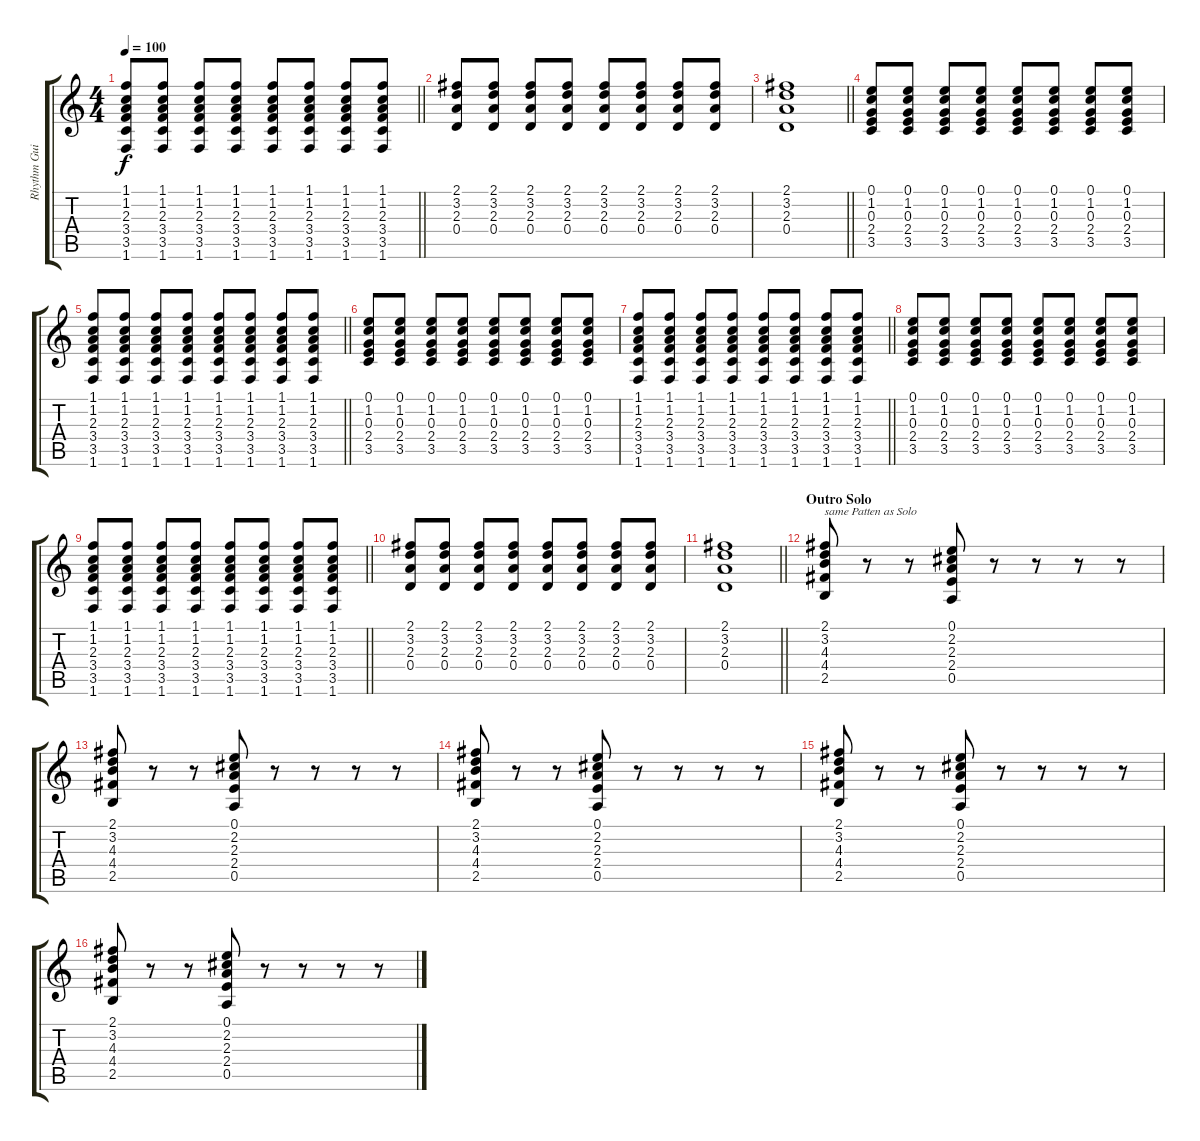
\track ("Rhythm Guitar" "Rhythm Gui") {instrument electricguitarclean}
\staff {score tabs}
\tuning (E4 B3 G3 D3 A2 E2) {hide}
\ts (4 4)
\tempo 100
\clef g2
\barLineRight lightlight
\ks c
(1.1 1.2 2.3 3.4 3.5 1.6).8{dy f} (1.1 1.2 2.3 3.4 3.5 1.6).8 (1.1 1.2 2.3 3.4 3.5 1.6).8 (1.1 1.2 2.3 3.4 3.5 1.6).8 (1.1 1.2 2.3 3.4 3.5 1.6).8 (1.1 1.2 2.3 3.4 3.5 1.6).8 (1.1 1.2 2.3 3.4 3.5 1.6).8 (1.1 1.2 2.3 3.4 3.5 1.6).8 |
(2.1 3.2 2.3 0.4).8 (2.1 3.2 2.3 0.4).8 (2.1 3.2 2.3 0.4).8 (2.1 3.2 2.3 0.4).8 (2.1 3.2 2.3 0.4).8 (2.1 3.2 2.3 0.4).8 (2.1 3.2 2.3 0.4).8 (2.1 3.2 2.3 0.4).8 |
\barLineRight lightlight
(2.1 3.2 2.3 0.4).1 |
(0.1 1.2 0.3 2.4 3.5).8 (0.1 1.2 0.3 2.4 3.5).8 (0.1 1.2 0.3 2.4 3.5).8 (0.1 1.2 0.3 2.4 3.5).8 (0.1 1.2 0.3 2.4 3.5).8 (0.1 1.2 0.3 2.4 3.5).8 (0.1 1.2 0.3 2.4 3.5).8 (0.1 1.2 0.3 2.4 3.5).8 |
\barLineRight lightlight
(1.1 1.2 2.3 3.4 3.5 1.6).8 (1.1 1.2 2.3 3.4 3.5 1.6).8 (1.1 1.2 2.3 3.4 3.5 1.6).8 (1.1 1.2 2.3 3.4 3.5 1.6).8 (1.1 1.2 2.3 3.4 3.5 1.6).8 (1.1 1.2 2.3 3.4 3.5 1.6).8 (1.1 1.2 2.3 3.4 3.5 1.6).8 (1.1 1.2 2.3 3.4 3.5 1.6).8 |
(0.1 1.2 0.3 2.4 3.5).8 (0.1 1.2 0.3 2.4 3.5).8 (0.1 1.2 0.3 2.4 3.5).8 (0.1 1.2 0.3 2.4 3.5).8 (0.1 1.2 0.3 2.4 3.5).8 (0.1 1.2 0.3 2.4 3.5).8 (0.1 1.2 0.3 2.4 3.5).8 (0.1 1.2 0.3 2.4 3.5).8 |
\barLineRight lightlight
(1.1 1.2 2.3 3.4 3.5 1.6).8 (1.1 1.2 2.3 3.4 3.5 1.6).8 (1.1 1.2 2.3 3.4 3.5 1.6).8 (1.1 1.2 2.3 3.4 3.5 1.6).8 (1.1 1.2 2.3 3.4 3.5 1.6).8 (1.1 1.2 2.3 3.4 3.5 1.6).8 (1.1 1.2 2.3 3.4 3.5 1.6).8 (1.1 1.2 2.3 3.4 3.5 1.6).8 |
(0.1 1.2 0.3 2.4 3.5).8 (0.1 1.2 0.3 2.4 3.5).8 (0.1 1.2 0.3 2.4 3.5).8 (0.1 1.2 0.3 2.4 3.5).8 (0.1 1.2 0.3 2.4 3.5).8 (0.1 1.2 0.3 2.4 3.5).8 (0.1 1.2 0.3 2.4 3.5).8 (0.1 1.2 0.3 2.4 3.5).8 |
\barLineRight lightlight
(1.1 1.2 2.3 3.4 3.5 1.6).8 (1.1 1.2 2.3 3.4 3.5 1.6).8 (1.1 1.2 2.3 3.4 3.5 1.6).8 (1.1 1.2 2.3 3.4 3.5 1.6).8 (1.1 1.2 2.3 3.4 3.5 1.6).8 (1.1 1.2 2.3 3.4 3.5 1.6).8 (1.1 1.2 2.3 3.4 3.5 1.6).8 (1.1 1.2 2.3 3.4 3.5 1.6).8 |
(2.1 3.2 2.3 0.4).8 (2.1 3.2 2.3 0.4).8 (2.1 3.2 2.3 0.4).8 (2.1 3.2 2.3 0.4).8 (2.1 3.2 2.3 0.4).8 (2.1 3.2 2.3 0.4).8 (2.1 3.2 2.3 0.4).8 (2.1 3.2 2.3 0.4).8 |
\barLineRight lightlight
(2.1 3.2 2.3 0.4).1 |
\section ("" "Outro Solo")
(2.1 3.2 4.3 4.4 2.5).8{txt "same Patten as Solo"} r.8 r.8 (0.1 2.2 2.3 2.4 0.5).8 r.8 r.8 r.8 r.8 |
(2.1 3.2 4.3 4.4 2.5).8 r.8 r.8 (0.1 2.2 2.3 2.4 0.5).8 r.8 r.8 r.8 r.8 |
(2.1 3.2 4.3 4.4 2.5).8 r.8 r.8 (0.1 2.2 2.3 2.4 0.5).8 r.8 r.8 r.8 r.8 |
(2.1 3.2 4.3 4.4 2.5).8 r.8 r.8 (0.1 2.2 2.3 2.4 0.5).8 r.8 r.8 r.8 r.8 |
(2.1 3.2 4.3 4.4 2.5).8 r.8 r.8 (0.1 2.2 2.3 2.4 0.5).8 r.8 r.8 r.8 r.8
